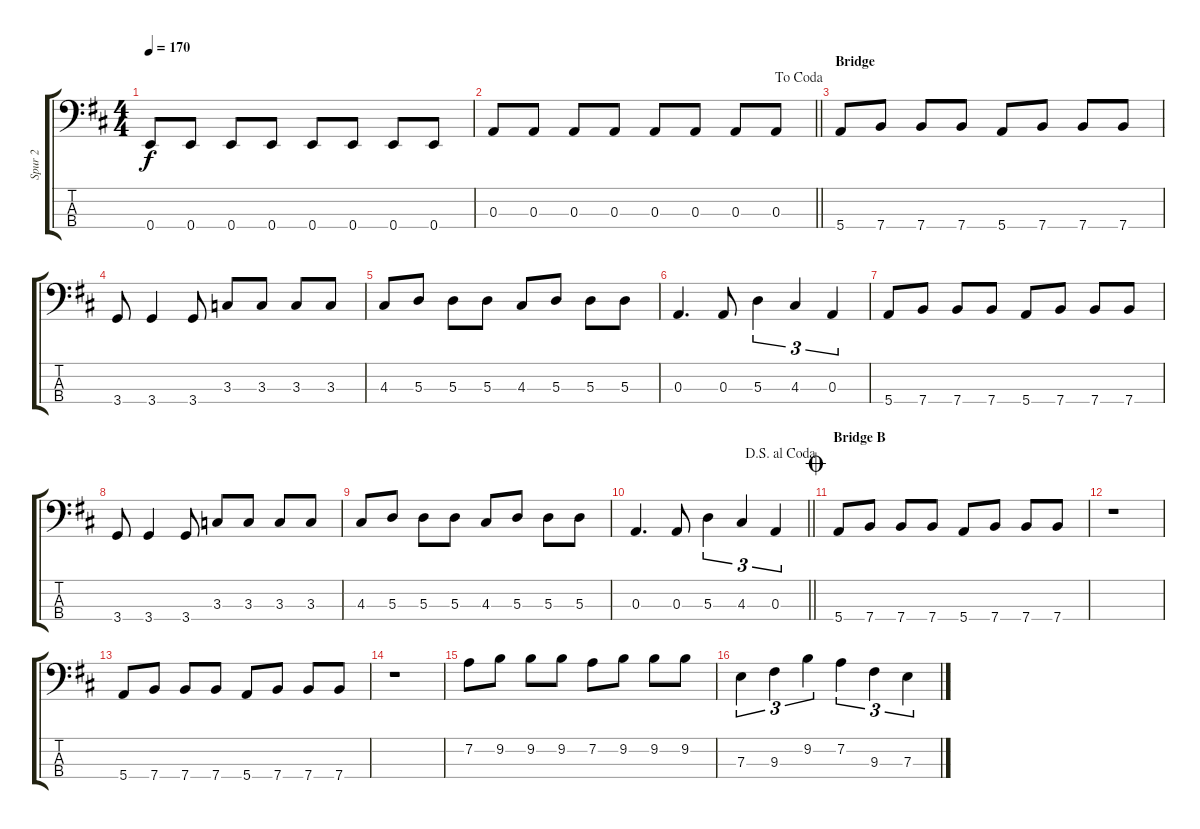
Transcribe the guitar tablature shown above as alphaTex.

\track ("Spur 2" "Spur 2") {instrument electricbasspick}
\staff {score tabs}
\tuning (G2 D2 A1 E1) {hide}
\ts (4 4)
\tempo 170
\clef f4
\ks d
0.4.8{dy f} 0.4.8 0.4.8 0.4.8 0.4.8 0.4.8 0.4.8 0.4.8 |
\jump dacoda
\barLineRight lightlight
0.3.8 0.3.8 0.3.8 0.3.8 0.3.8 0.3.8 0.3.8 0.3.8 |
\section ("" "Bridge")
5.4.8 7.4.8 7.4.8 7.4.8 5.4.8 7.4.8 7.4.8 7.4.8 |
3.4.8 3.4.4 3.4.8 3.3.8 3.3.8 3.3.8 3.3.8 |
4.3.8 5.3.8 5.3.8 5.3.8 4.3.8 5.3.8 5.3.8 5.3.8 |
0.3.4{d} 0.3.8 5.3.4{tu (3 2)} 4.3.4{tu (3 2)} 0.3.4{tu (3 2)} |
5.4.8 7.4.8 7.4.8 7.4.8 5.4.8 7.4.8 7.4.8 7.4.8 |
3.4.8 3.4.4 3.4.8 3.3.8 3.3.8 3.3.8 3.3.8 |
4.3.8 5.3.8 5.3.8 5.3.8 4.3.8 5.3.8 5.3.8 5.3.8 |
\jump dalsegnoalcoda
\barLineRight lightlight
0.3.4{d} 0.3.8 5.3.4{tu (3 2)} 4.3.4{tu (3 2)} 0.3.4{tu (3 2)} |
\section ("" "Bridge B")
\jump coda
5.4.8 7.4.8 7.4.8 7.4.8 5.4.8 7.4.8 7.4.8 7.4.8 |
r.1 |
5.4.8 7.4.8 7.4.8 7.4.8 5.4.8 7.4.8 7.4.8 7.4.8 |
r.1 |
7.2.8 9.2.8 9.2.8 9.2.8 7.2.8 9.2.8 9.2.8 9.2.8 |
7.3.4{tu (3 2)} 9.3.4{tu (3 2)} 9.2.4{tu (3 2)} 7.2.4{tu (3 2)} 9.3.4{tu (3 2)} 7.3.4{tu (3 2)}
